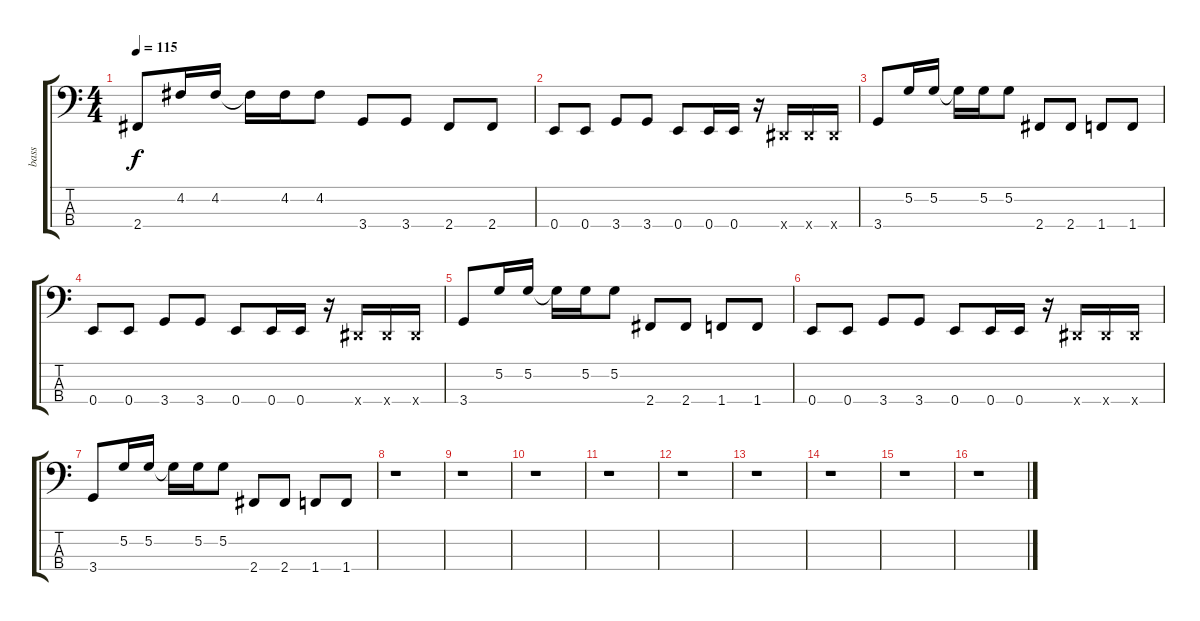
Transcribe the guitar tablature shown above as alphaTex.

\track ("bass" "bass") {instrument slapbass1}
\staff {score tabs}
\tuning (G2 D2 A1 E1) {hide}
\ts (4 4)
\tempo 115
\clef f4
\ks c
2.4.8{dy f} 4.2.16 4.2.16 4.2{t}.16 4.2.16 4.2.8 3.4.8 3.4.8 2.4.8 2.4.8 |
0.4.8 0.4.8 3.4.8 3.4.8 0.4.8 0.4.16 0.4.16 r.16 -1.4{x}.16 -1.4{x}.16 -1.4{x}.16 |
3.4.8 5.2.16 5.2.16 5.2{t}.16 5.2.16 5.2.8 2.4.8 2.4.8 1.4.8 1.4.8 |
0.4.8 0.4.8 3.4.8 3.4.8 0.4.8 0.4.16 0.4.16 r.16 -1.4{x}.16 -1.4{x}.16 -1.4{x}.16 |
3.4.8 5.2.16 5.2.16 5.2{t}.16 5.2.16 5.2.8 2.4.8 2.4.8 1.4.8 1.4.8 |
0.4.8 0.4.8 3.4.8 3.4.8 0.4.8 0.4.16 0.4.16 r.16 -1.4{x}.16 -1.4{x}.16 -1.4{x}.16 |
3.4.8 5.2.16 5.2.16 5.2{t}.16 5.2.16 5.2.8 2.4.8 2.4.8 1.4.8 1.4.8 |
r.1 |
r.1 |
r.1 |
r.1 |
r.1 |
r.1 |
r.1 |
r.1 |
r.1
